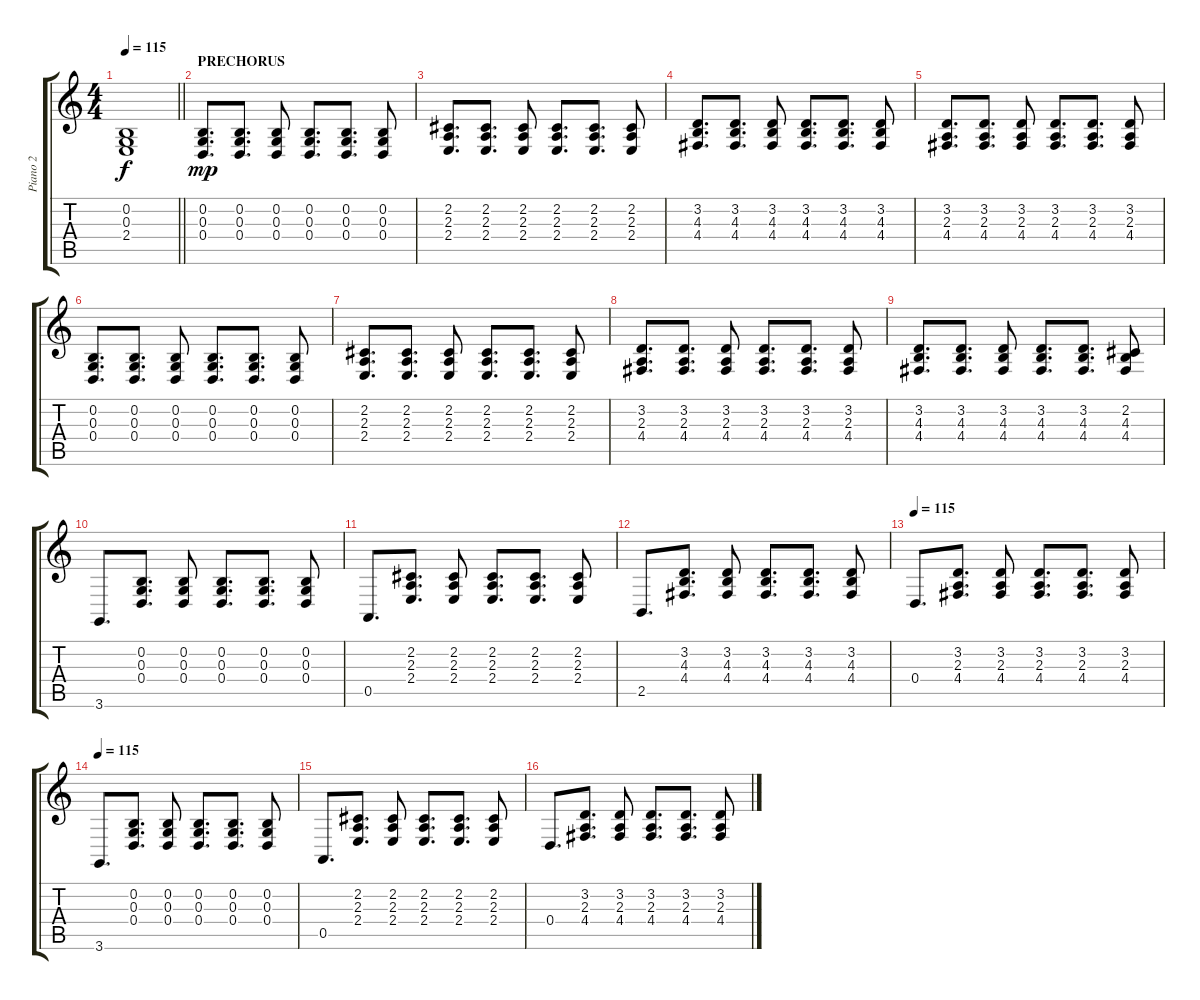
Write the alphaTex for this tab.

\track ("Piano 2" "Piano 2") {instrument acousticgrandpiano}
\staff {score tabs}
\tuning (E4 B3 G3 D3 A2 E2) {hide}
\ts (4 4)
\tempo 115
\clef g2
\barLineRight lightlight
\ks c
(0.2{t} 0.3{t} 2.4{t}).1{dy f} |
\section ("" "PRECHORUS")
(0.2 0.3 0.4).8{d dy mp} (0.2 0.3 0.4).8{d} (0.2 0.3 0.4).8 (0.2 0.3 0.4).8{d} (0.2 0.3 0.4).8{d} (0.2 0.3 0.4).8 |
(2.2 2.3 2.4).8{d} (2.2 2.3 2.4).8{d} (2.2 2.3 2.4).8 (2.2 2.3 2.4).8{d} (2.2 2.3 2.4).8{d} (2.2 2.3 2.4).8 |
(3.2 4.3 4.4).8{d} (3.2 4.3 4.4).8{d} (3.2 4.3 4.4).8 (3.2 4.3 4.4).8{d} (3.2 4.3 4.4).8{d} (3.2 4.3 4.4).8 |
(3.2 2.3 4.4).8{d} (3.2 2.3 4.4).8{d} (3.2 2.3 4.4).8 (3.2 2.3 4.4).8{d} (3.2 2.3 4.4).8{d} (3.2 2.3 4.4).8 |
(0.2 0.3 0.4).8{d} (0.2 0.3 0.4).8{d} (0.2 0.3 0.4).8 (0.2 0.3 0.4).8{d} (0.2 0.3 0.4).8{d} (0.2 0.3 0.4).8 |
(2.2 2.3 2.4).8{d} (2.2 2.3 2.4).8{d} (2.2 2.3 2.4).8 (2.2 2.3 2.4).8{d} (2.2 2.3 2.4).8{d} (2.2 2.3 2.4).8 |
(3.2 2.3 4.4).8{d} (3.2 2.3 4.4).8{d} (3.2 2.3 4.4).8 (3.2 2.3 4.4).8{d} (3.2 2.3 4.4).8{d} (3.2 2.3 4.4).8 |
(3.2 4.3 4.4).8{d} (3.2 4.3 4.4).8{d} (3.2 4.3 4.4).8 (3.2 4.3 4.4).8{d} (3.2 4.3 4.4).8{d} (2.2 4.3 4.4).8 |
3.6.8{d} (0.2 0.3 0.4).8{d} (0.2 0.3 0.4).8 (0.2 0.3 0.4).8{d} (0.2 0.3 0.4).8{d} (0.2 0.3 0.4).8 |
0.5.8{d} (2.2 2.3 2.4).8{d} (2.2 2.3 2.4).8 (2.2 2.3 2.4).8{d} (2.2 2.3 2.4).8{d} (2.2 2.3 2.4).8 |
2.5.8{d} (3.2 4.3 4.4).8{d} (3.2 4.3 4.4).8 (3.2 4.3 4.4).8{d} (3.2 4.3 4.4).8{d} (3.2 4.3 4.4).8 |
\tempo 115
0.4.8{d} (3.2 2.3 4.4).8{d} (3.2 2.3 4.4).8 (3.2 2.3 4.4).8{d} (3.2 2.3 4.4).8{d} (3.2 2.3 4.4).8 |
\tempo 115
3.6.8{d} (0.2 0.3 0.4).8{d} (0.2 0.3 0.4).8 (0.2 0.3 0.4).8{d} (0.2 0.3 0.4).8{d} (0.2 0.3 0.4).8 |
0.5.8{d} (2.2 2.3 2.4).8{d} (2.2 2.3 2.4).8 (2.2 2.3 2.4).8{d} (2.2 2.3 2.4).8{d} (2.2 2.3 2.4).8 |
0.4.8{d} (3.2 2.3 4.4).8{d} (3.2 2.3 4.4).8 (3.2 2.3 4.4).8{d} (3.2 2.3 4.4).8{d} (3.2 2.3 4.4).8
